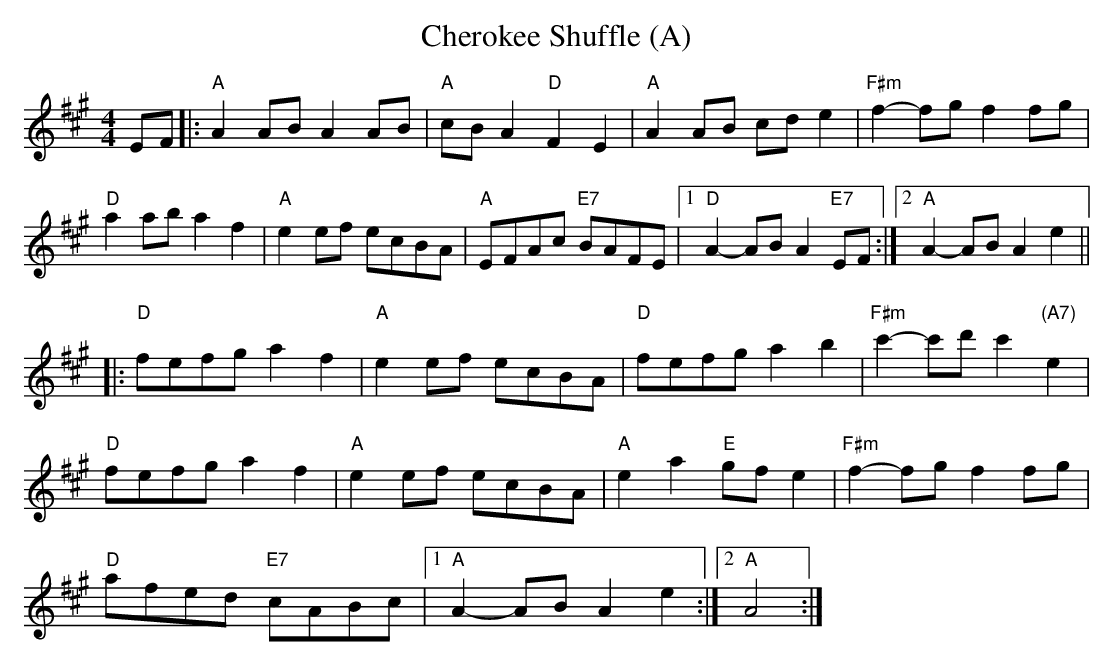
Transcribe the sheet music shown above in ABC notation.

X:1
T:Cherokee Shuffle (A)
M:4/4
L:1/4
K:A
E/2F/2|:"A"AA/2B/2 AA/2B/2|"A"c/2B/2A "D"FE|"A"AA/2B/2 c/2d/2e|"F#m"f-f/2g/2 ff/2g/2|
"D"aa/2b/2 af|"A"ee/2f/2 e/2c/2B/2A/2|"A"E/2F/2A/2c/2 "E7"B/2A/2F/2E/2|1"D"A-A/2B/2A"E7"E/2F/2:|2"A"A-A/2B/2Ae||
|:"D"f/2e/2f/2g/2 af|"A"ee/2f/2 e/2c/2B/2A/2|"D"f/2e/2f/2g/2 a b |"F#m"c'-c'/2d'/2c'"(A7)"e|
"D"f/2e/2f/2g/2 af|"A"ee/2f/2 e/2c/2B/2A/2|"A"ea "E"g/2f/2e|"F#m"f-f/2g/2 ff/2g/2|
"D"a/2f/2e/2d/2 "E7"c/2A/2B/2c/2|1"A"A-A/2B/2Ae:|2"A"A2:|
